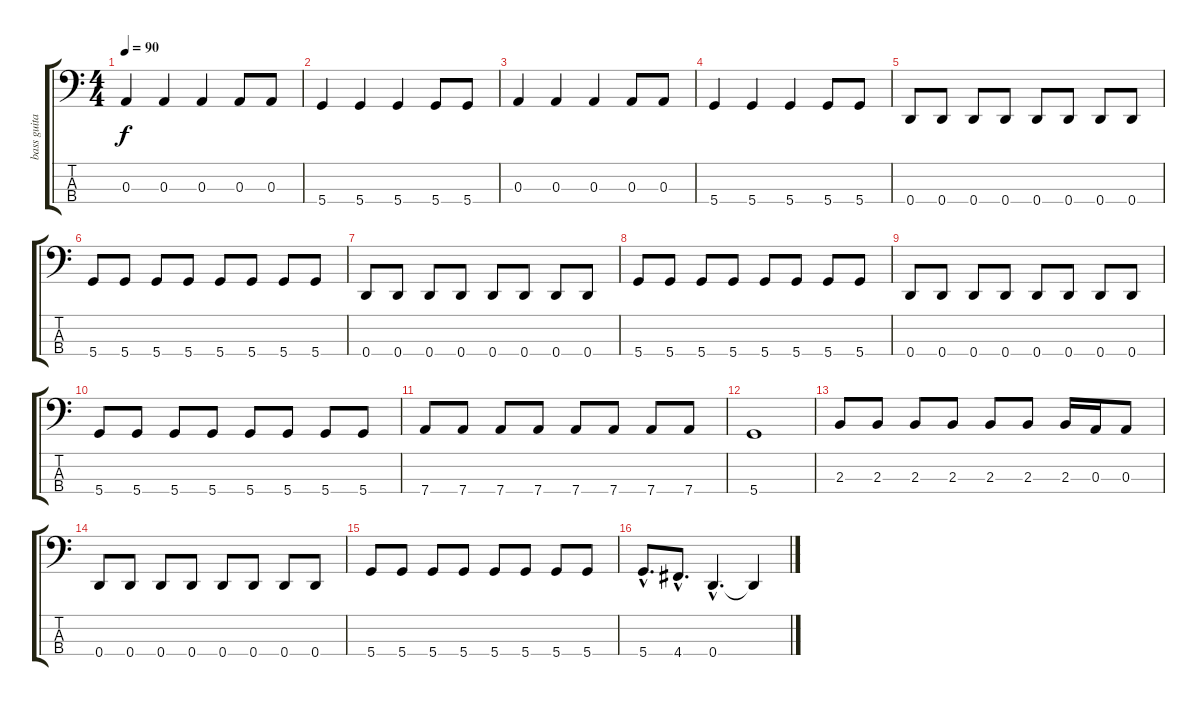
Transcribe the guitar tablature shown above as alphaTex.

\track ("bass guitar - pete" "bass guita") {instrument electricbassfinger}
\staff {score tabs}
\tuning (G2 D2 A1 D1) {hide}
\ts (4 4)
\tempo 90
\clef f4
\ks c
0.3.4{dy f} 0.3.4 0.3.4 0.3.8 0.3.8 |
5.4.4 5.4.4 5.4.4 5.4.8 5.4.8 |
0.3.4 0.3.4 0.3.4 0.3.8 0.3.8 |
5.4.4 5.4.4 5.4.4 5.4.8 5.4.8 |
0.4.8 0.4.8 0.4.8 0.4.8 0.4.8 0.4.8 0.4.8 0.4.8 |
5.4.8 5.4.8 5.4.8 5.4.8 5.4.8 5.4.8 5.4.8 5.4.8 |
0.4.8 0.4.8 0.4.8 0.4.8 0.4.8 0.4.8 0.4.8 0.4.8 |
5.4.8 5.4.8 5.4.8 5.4.8 5.4.8 5.4.8 5.4.8 5.4.8 |
0.4.8 0.4.8 0.4.8 0.4.8 0.4.8 0.4.8 0.4.8 0.4.8 |
5.4.8 5.4.8 5.4.8 5.4.8 5.4.8 5.4.8 5.4.8 5.4.8 |
7.4.8 7.4.8 7.4.8 7.4.8 7.4.8 7.4.8 7.4.8 7.4.8 |
5.4.1 |
2.3.8 2.3.8 2.3.8 2.3.8 2.3.8 2.3.8 2.3.16 0.3.16 0.3.8 |
0.4.8 0.4.8 0.4.8 0.4.8 0.4.8 0.4.8 0.4.8 0.4.8 |
5.4.8 5.4.8 5.4.8 5.4.8 5.4.8 5.4.8 5.4.8 5.4.8 |
5.4{hac}.8{d} 4.4{hac}.8{d} 0.4{hac}.4{d} 0.4{t}.4
